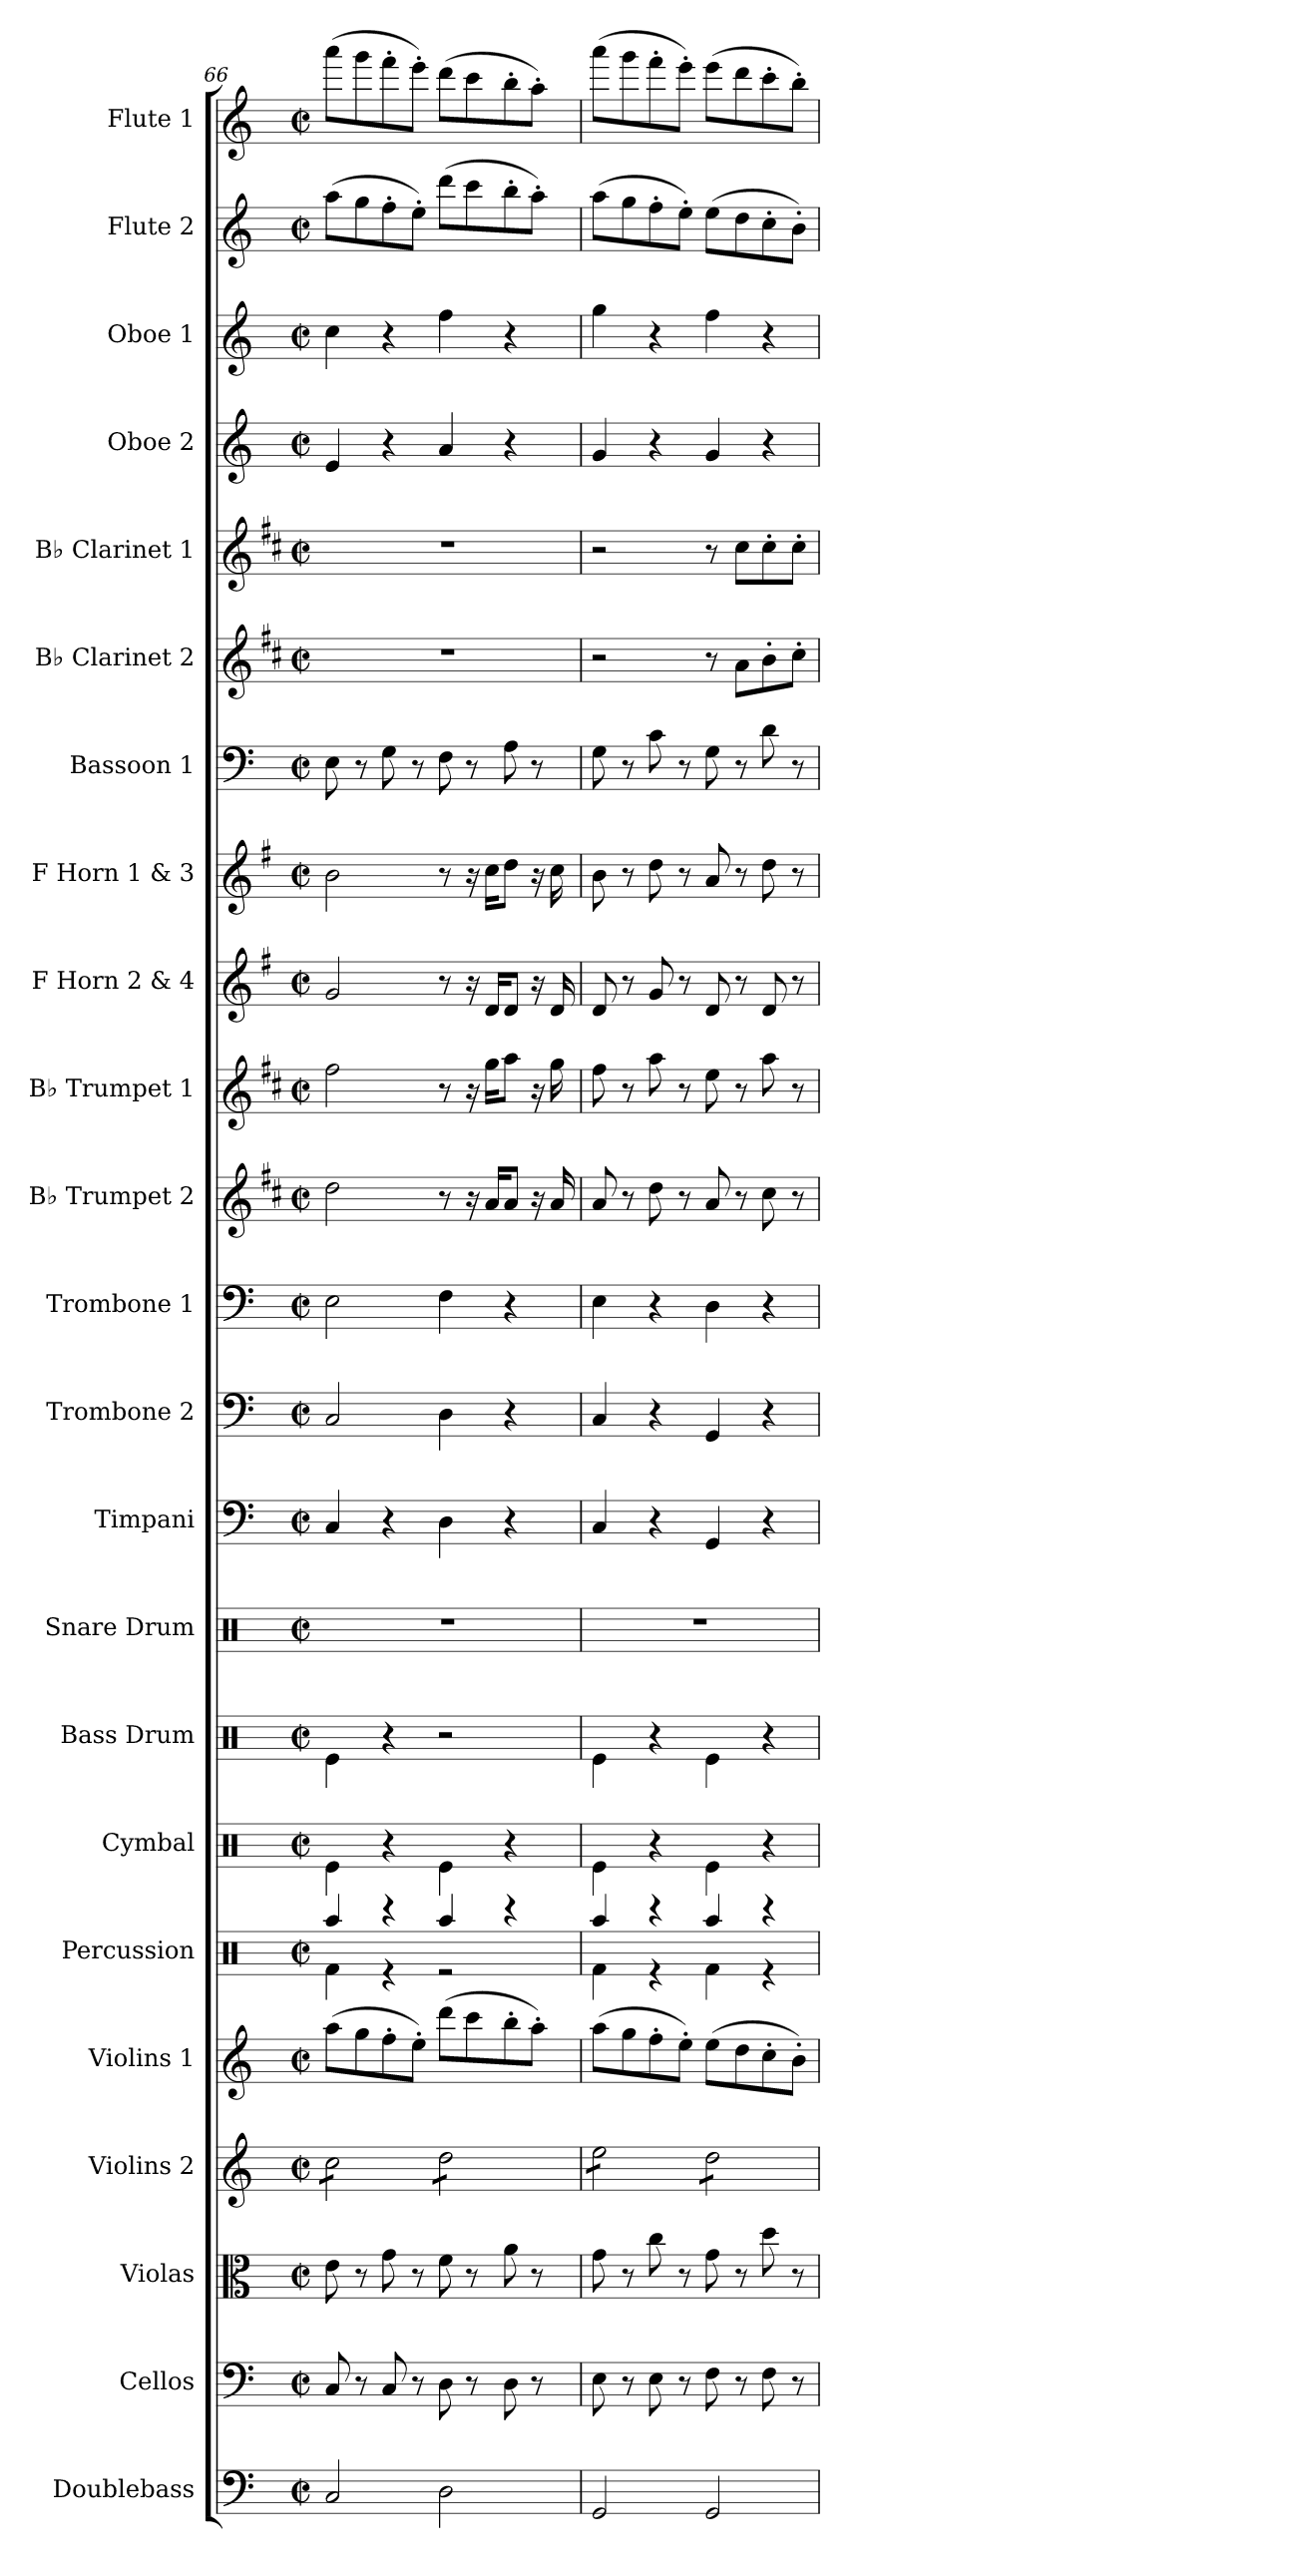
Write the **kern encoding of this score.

**kern	**kern	**kern	**kern	**kern	**kern	**kern	**kern	**kern	**kern	**kern	**kern	**kern	**kern	**kern	**kern	**kern	**kern	**kern	**kern	**kern	**kern	**kern
*part23	*part22	*part21	*part20	*part19	*part18	*part17	*part16	*part15	*part14	*part13	*part12	*part11	*part10	*part9	*part8	*part7	*part6	*part5	*part4	*part3	*part2	*part1
*staff23	*staff22	*staff21	*staff20	*staff19	*staff18	*staff17	*staff16	*staff15	*staff14	*staff13	*staff12	*staff11	*staff10	*staff9	*staff8	*staff7	*staff6	*staff5	*staff4	*staff3	*staff2	*staff1
*I"Doublebass	*I"Cellos	*I"Violas	*I"Violins 2	*I"Violins 1	*I"Percussion	*I"Cymbal	*I"Bass Drum	*I"Snare Drum	*I"Timpani	*I"Trombone 2	*I"Trombone 1	*I"B♭ Trumpet 2	*I"B♭ Trumpet 1	*I"F Horn 2 &amp; 4	*I"F Horn 1 &amp; 3	*I"Bassoon 1	*I"B♭ Clarinet 2	*I"B♭ Clarinet 1	*I"Oboe 2	*I"Oboe 1	*I"Flute 2	*I"Flute 1
*I'Dbs.	*	*I'Vlas.	*I'Vlns. 2	*I'Vlns. 1	*I'Perc.	*I'Cym.	*I'B. Dr.	*I'Sn. Dr.	*I'Timp.	*I'Tbn. 2	*I'Tbn. 1	*I'B♭ Tpt. 2	*I'B♭ Tpt. 1	*I'F Hn. 2 4	*I'F Hn. 1 3	*I'Bsn. 1	*I'B♭ Cl. 2	*I'B♭ Cl. 1	*I'Ob. 2	*I'Ob. 1	*I'Fl. 2	*I'Fl. 1
!!LO:PB:g=z
*clefF4	*clefF4	*clefC3	*clefG2	*clefG2	*clefX	*clefX	*clefX	*clefX	*clefF4	*clefF4	*clefF4	*clefG2	*clefG2	*clefG2	*clefG2	*clefF4	*clefG2	*clefG2	*clefG2	*clefG2	*clefG2	*clefG2
*ITrd7c12	*	*	*	*	*	*	*	*	*	*	*	*ITrd1c2	*ITrd1c2	*ITrd4c7	*ITrd4c7	*	*ITrd1c2	*ITrd1c2	*	*	*	*
*k[]	*k[]	*k[]	*k[]	*k[]	*k[]	*k[]	*k[]	*k[]	*k[]	*k[]	*k[]	*k[]	*k[]	*k[]	*k[]	*k[]	*k[]	*k[]	*k[]	*k[]	*k[]	*k[]
*M2/2	*M2/2	*M2/2	*M2/2	*M2/2	*M2/2	*M2/2	*M2/2	*M2/2	*M2/2	*M2/2	*M2/2	*M2/2	*M2/2	*M2/2	*M2/2	*M2/2	*M2/2	*M2/2	*M2/2	*M2/2	*M2/2	*M2/2
*met(c|)	*met(c|)	*met(c|)	*met(c|)	*met(c|)	*met(c|)	*met(c|)	*met(c|)	*met(c|)	*met(c|)	*met(c|)	*met(c|)	*met(c|)	*met(c|)	*met(c|)	*met(c|)	*met(c|)	*met(c|)	*met(c|)	*met(c|)	*met(c|)	*met(c|)	*met(c|)
=66	=66	=66	=66	=66	=66	=66	=66	=66	=66	=66	=66	=66	=66	=66	=66	=66	=66	=66	=66	=66	=66	=66
*	*	*	*	*	*^	*	*	*	*	*	*	*	*	*	*	*	*	*	*	*	*	*
*	*	*	*tremolo	*	*	*	*	*	*	*	*	*	*	*	*	*	*	*	*	*	*	*	*
2CC/	8C/	8e\	8cc\L	(>8aa\L	4Raa/	4Rf\	4Re\	4Re\	1r	4C/	2C/	2E\	2cc\	2ee\	2c/	2e\	8E\	1r	1r	4e/	4cc\	(>8aa\L	(>8aaa\L
.	8r	8r	8cc\	8gg\	.	.	.	.	.	.	.	.	.	.	.	.	8r	.	.	.	.	8gg\	8ggg\
.	8C/	8g\	8cc\	8ff'\	4r	4r	4r	4r	.	4r	.	.	.	.	.	.	8G\	.	.	4r	4r	8ff'\	8fff'\
.	8r	8r	8cc\J	8ee'\J)	.	.	.	.	.	.	.	.	.	.	.	.	8r	.	.	.	.	8ee'\J)	8eee'\J)
2DD\	8D\	8f\	8dd\L	(>8ddd\L	4Raa/	2r	4Re\	2r	.	4D\	4D\	4F\	8r	8r	8r	8r	8F\	.	.	4a/	4ff\	(>8ddd\L	(>8ddd\L
.	8r	8r	8dd\	8ccc\	.	.	.	.	.	.	.	.	16r	16r	16r	16r	8r	.	.	.	.	8ccc\	8ccc\
.	.	.	.	.	.	.	.	.	.	.	.	.	16g/KL	16ff\KL	16G/KL	16f\KL	.	.	.	.	.	.	.
.	8D\	8a\	8dd\	8bb'\	4r	.	4r	.	.	4r	4r	4r	8g/J	8gg\J	8G/J	8g\J	8A\	.	.	4r	4r	8bb'\	8bb'\
.	8r	8r	8dd\J	8aa'\J)	.	.	.	.	.	.	.	.	16r	16r	16r	16r	8r	.	.	.	.	8aa'\J)	8aa'\J)
.	.	.	.	.	.	.	.	.	.	.	.	.	16g/	16ff\	16G/	16f\	.	.	.	.	.	.	.
=67	=67	=67	=67	=67	=67	=67	=67	=67	=67	=67	=67	=67	=67	=67	=67	=67	=67	=67	=67	=67	=67	=67	=67
2GGG/	8E\	8g\	8ee\L	(>8aa\L	4Raa/	4Rf\	4Re\	4Re\	1r	4C/	4C/	4E\	8g/	8ee\	8G/	8e\	8G\	2r	2r	4g/	4gg\	(>8aa\L	(>8aaa\L
.	8r	8r	8ee\	8gg\	.	.	.	.	.	.	.	.	8r	8r	8r	8r	8r	.	.	.	.	8gg\	8ggg\
.	8E\	8cc\	8ee\	8ff'\	4r	4r	4r	4r	.	4r	4r	4r	8cc\	8gg\	8c/	8g\	8c\	.	.	4r	4r	8ff'\	8fff'\
.	8r	8r	8ee\J	8ee'\J)	.	.	.	.	.	.	.	.	8r	8r	8r	8r	8r	.	.	.	.	8ee'\J)	8eee'\J)
2GGG/	8F\	8g\	8dd\L	(>8ee\L	4Raa/	4Rf\	4Re\	4Re\	.	4GG/	4GG/	4D\	8g/	8dd\	8G/	8d/	8G\	8r	8r	4g/	4ff\	(>8ee\L	(>8eee\L
.	8r	8r	8dd\	8dd\	.	.	.	.	.	.	.	.	8r	8r	8r	8r	8r	8g\L	8b\L	.	.	8dd\	8ddd\
.	8F\	8dd\	8dd\	8cc'\	4r	4r	4r	4r	.	4r	4r	4r	8b\	8gg\	8G/	8g\	8d\	8a'\	8b'\	4r	4r	8cc'\	8ccc'\
.	8r	8r	8dd\J	8b'\J)	.	.	.	.	.	.	.	.	8r	8r	8r	8r	8r	8b'\J	8b'\J	.	.	8b'\J)	8bb'\J)
*	*	*	*Xtremolo	*	*	*	*	*	*	*	*	*	*	*	*	*	*	*	*	*	*	*	*
*	*	*	*	*	*v	*v	*	*	*	*	*	*	*	*	*	*	*	*	*	*	*	*	*
=	=	=	=	=	=	=	=	=	=	=	=	=	=	=	=	=	=	=	=	=	=	=
*-	*-	*-	*-	*-	*-	*-	*-	*-	*-	*-	*-	*-	*-	*-	*-	*-	*-	*-	*-	*-	*-	*-
